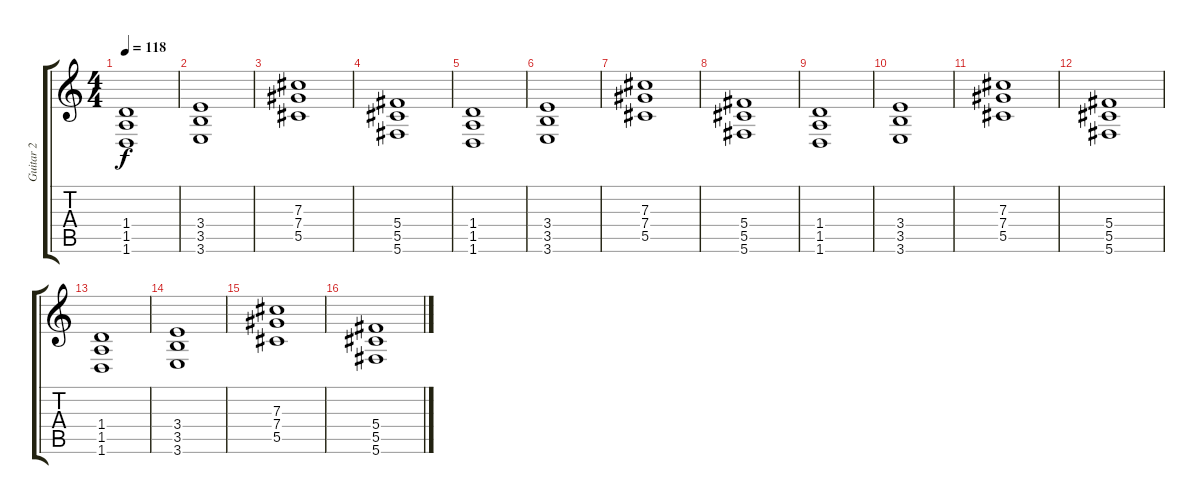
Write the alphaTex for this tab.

\track ("Guitar 2" "Guitar 2") {instrument distortionguitar}
\staff {score tabs}
\tuning (Eb4 Bb3 Gb3 Db3 Ab2 Db2) {hide}
\ts (4 4)
\tempo 118
\clef g2
\ks c
(1.4 1.5 1.6).1{dy f} |
(3.4 3.5 3.6).1 |
(7.3 7.4 5.5).1 |
(5.4 5.5 5.6).1 |
(1.4 1.5 1.6).1 |
(3.4 3.5 3.6).1 |
(7.3 7.4 5.5).1 |
(5.4 5.5 5.6).1 |
(1.4 1.5 1.6).1 |
(3.4 3.5 3.6).1 |
(7.3 7.4 5.5).1 |
(5.4 5.5 5.6).1 |
(1.4 1.5 1.6).1 |
(3.4 3.5 3.6).1 |
(7.3 7.4 5.5).1 |
(5.4 5.5 5.6).1
